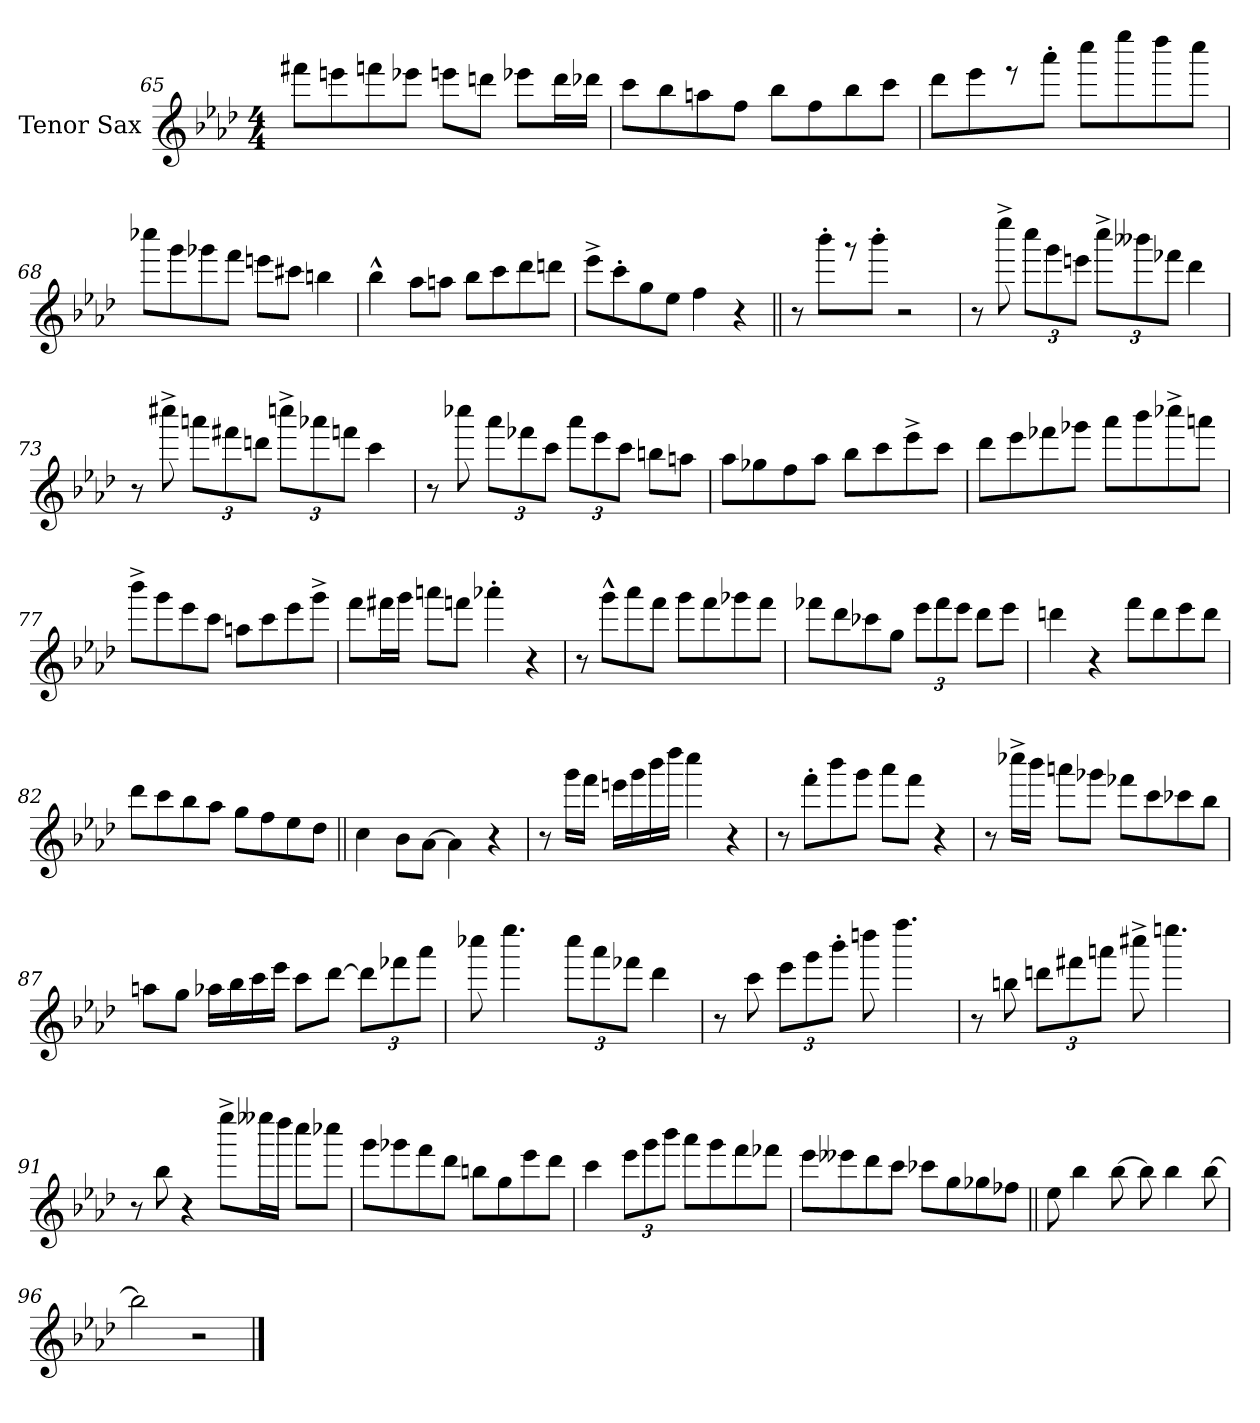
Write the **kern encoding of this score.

**kern
*part1
*staff1
*I"Tenor Sax
*I'T. Sx.
*clefG2
*ITrd8c14
*k[b-e-a-d-]
*A-:
*M4/4
=65
8ff#X\L
8een\
8ffn\
8ee-X\J
8een\L
8ddn\J
8ee-X\L
16dd\L
16dd-X\JJ
=66
8cc\L
8b-\
8an\
8f\J
8b-\L
8f\
8b-\
8cc\J
!!LO:LB:g=z
=67
8dd-\L
8ee-\
8r
8aa-'>\J
8ccc\L
8eee-\
8ddd-\
8ccc\J
=68
8ccc-X\L
8gg\
8gg-X\
8ff\J
8een\L
8cc#X\J
4bn\
=69
4b-^^>\
8a-\L
8an\J
8b-\L
8cc\
8dd-\
8ddn\J
=70
8ee-^<\L
8cc'<\
8g\
8e-\J
4f\
4r
!!LO:LB:g=z
=71||
8r
8bb-'>\L
8r
8bb-'>\J
2r
=72
8r
8eee-^>\
12ccc\L
12gg\
12een\J
12ccc^>\L
12bb--X\
12ff-X\J
4dd-\
=73
8r
8ccc#X^>\
12aan\L
12ff#X\
12ddn\J
12cccn^>\L
12aa-X\
12ffn\J
4cc\
=74
8r
8ccc-X\
12aa-\L
12ff-X\
12cc\J
12aa-\L
12ee-\
12cc\J
8bn\L
8an\J
!!LO:LB:g=z
=75
8a-\L
8g-X\
8f\
8a-\J
8b-\L
8cc\
8ee-^>\
8cc\J
=76
8dd-\L
8ee-\
8ff-X\
8gg-X\J
8aa-\L
8bb-\
8ccc-X^>\
8aan\J
=77
8bb-^>\L
8gg\
8ee-\
8cc\J
8an\L
8cc\
8ee-\
8gg^>\J
=78
8ff\L
16ff#X\L
16gg\JJ
8aan\L
8ffn\J
4aa-X'>\
4r
!!LO:PB:g=z
=79
8r
8gg^^>\L
8aa-\
8ff\J
8gg\L
8ff\
8gg-X\
8ff\J
=80
8ff-X\L
8dd-\
8cc-X\
8g\J
12ee-\L
12ff-\
12ee-\J
8dd-\L
8ee-\J
=81
4ddn\
4r
8ff\L
8dd\
8ee-\
8dd\J
=82
8dd-\L
8cc\
8b-\
8a-\J
8g\L
8f\
8e-\
8d-\J
!!LO:LB:g=z
=83||
4c\
8B-\L
[8A-\J
4A-\]
4r
=84
8r
16gg\LL
16ff\JJ
16een\LL
16gg\
16bb-\
16ddd-\JJ
4ccc\
4r
=85
8r
8ff'>\L
8bb-\
8gg\J
8aa-\L
8ff\J
4r
=86
8r
16ccc-X^>\LL
16bb-\JJ
8aan\L
8gg-X\J
8ff-X\L
8cc\
8cc-X\
8b-\J
!!LO:LB:g=z
=87
8an\L
8g\J
16a-X\LL
16b-\
16cc\
16ee-\JJ
8cc\L
[8dd-\J
12dd-\L]
12ff-X\
12aa-\J
=88
8ccc-X\
4.eee-\
12ccc-\L
12aa-\
12ff-X\J
4dd-\
=89
8r
8cc\
12ee-\L
12gg\
12bb-'>\J
8dddn\
4.fff\
=90
8r
8bn\
12ddn\L
12ff#X\
12aan\J
8ccc#X^>\
4.eeen\
!!LO:LB:g=z
=91
8r
8b-\
4r
8eee-^>\L
16eee--X\L
16ddd-\JJ
8ccc\L
8ccc-X\J
=92
8gg\L
8gg-X\
8ff\
8dd-\J
8bn\L
8g\
8ee-\
8dd-\J
=93
4cc\
12ee-\L
12gg\
12bb-\J
8aa-\L
8gg\
8ff\
8ff-X\J
=94
8ee-\L
8ee--X\
8dd-\
8cc\J
8cc-X\L
8g\
8g-X\
8f-X\J
!!LO:LB:g=z
=95||
8e-\
4b-\
[8b-\
8b-\]
4b-\
[8b-\
=96
2b-\]
2r
==
*-
